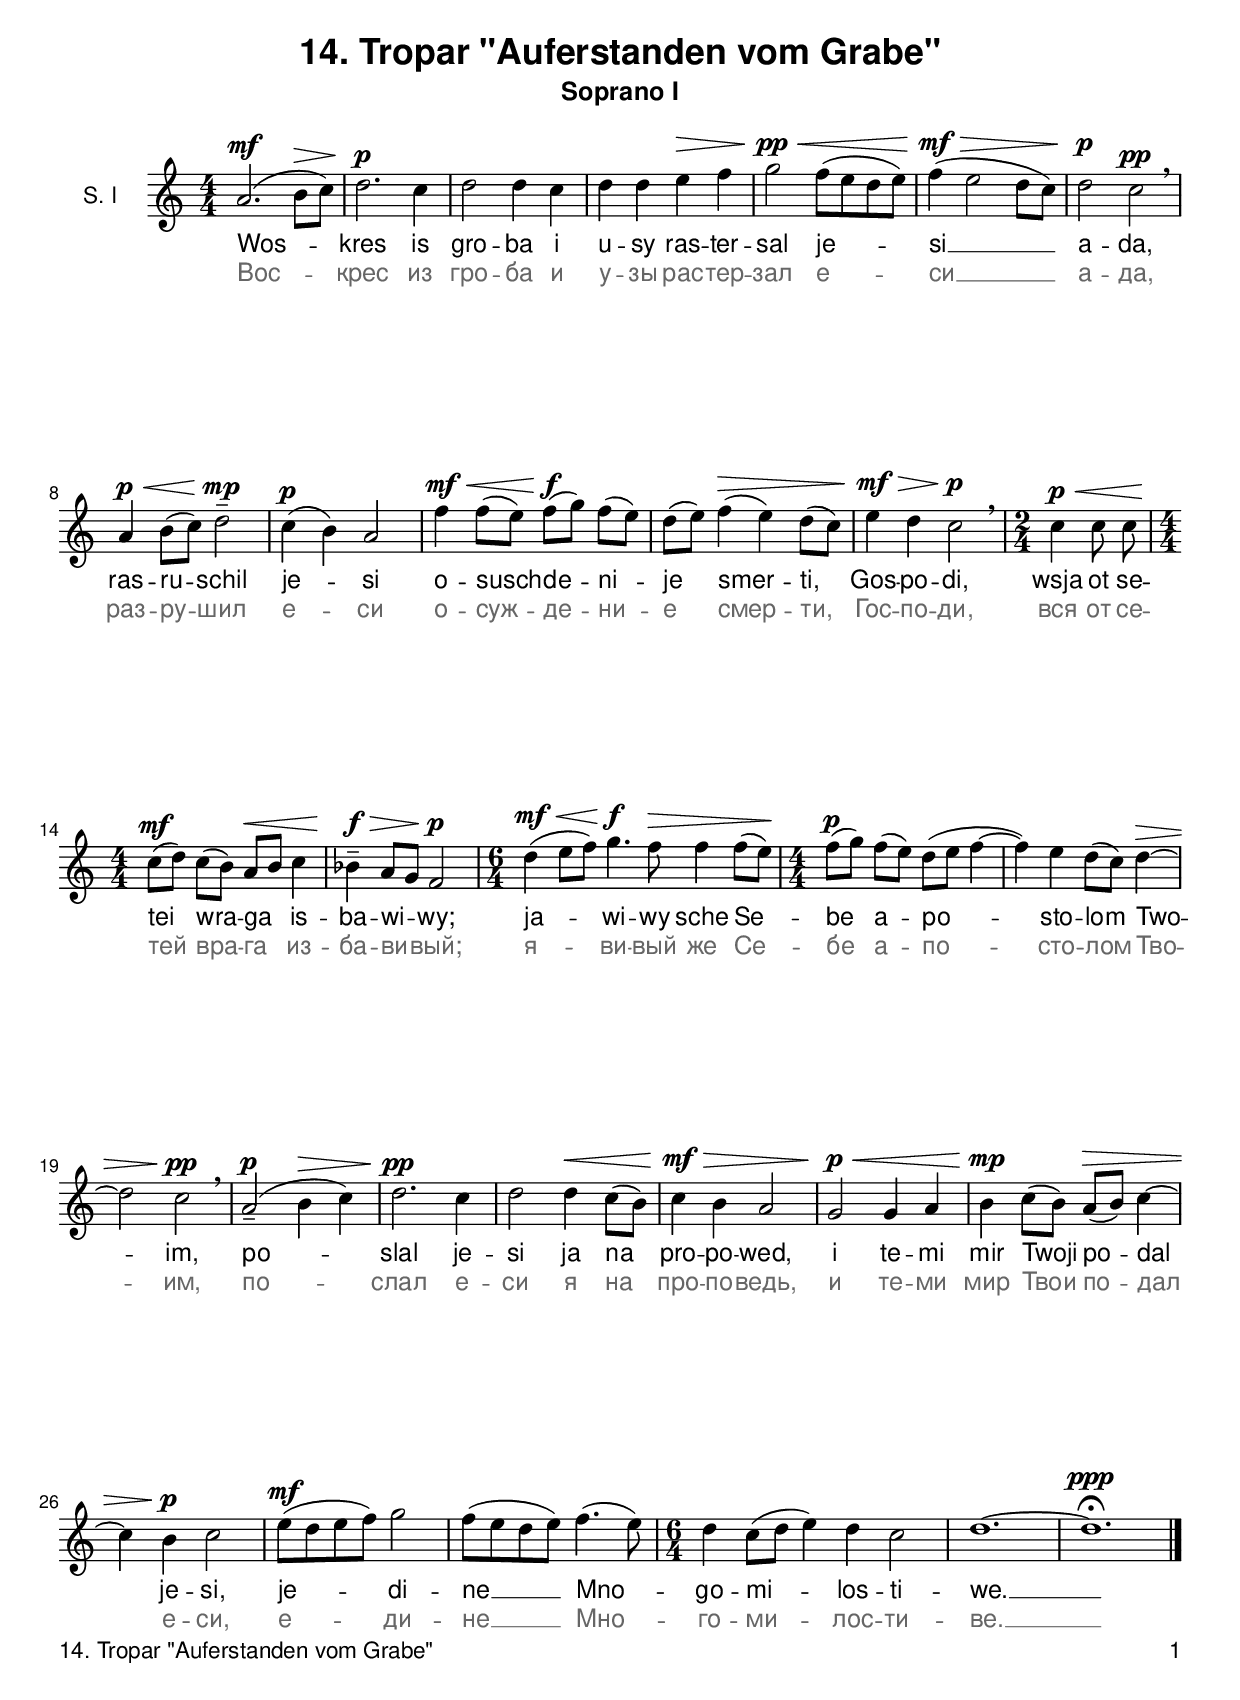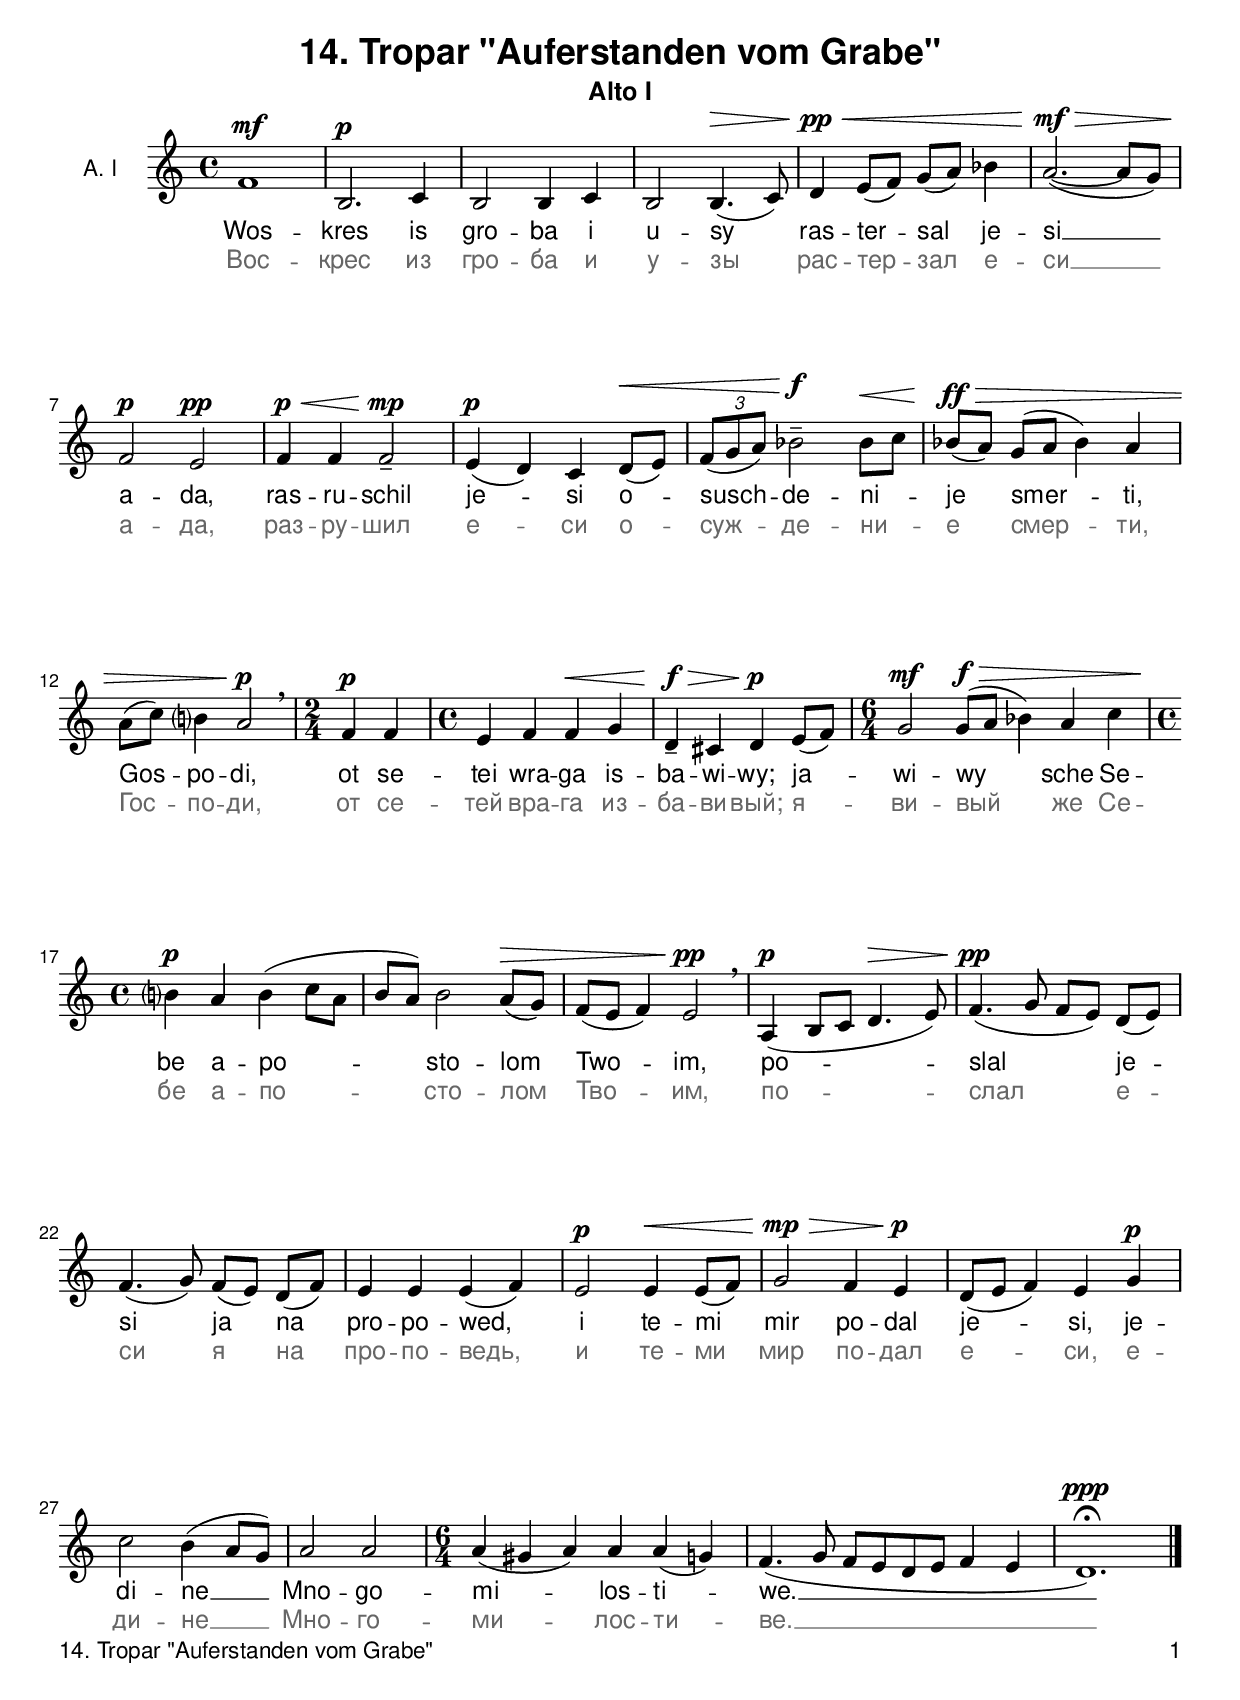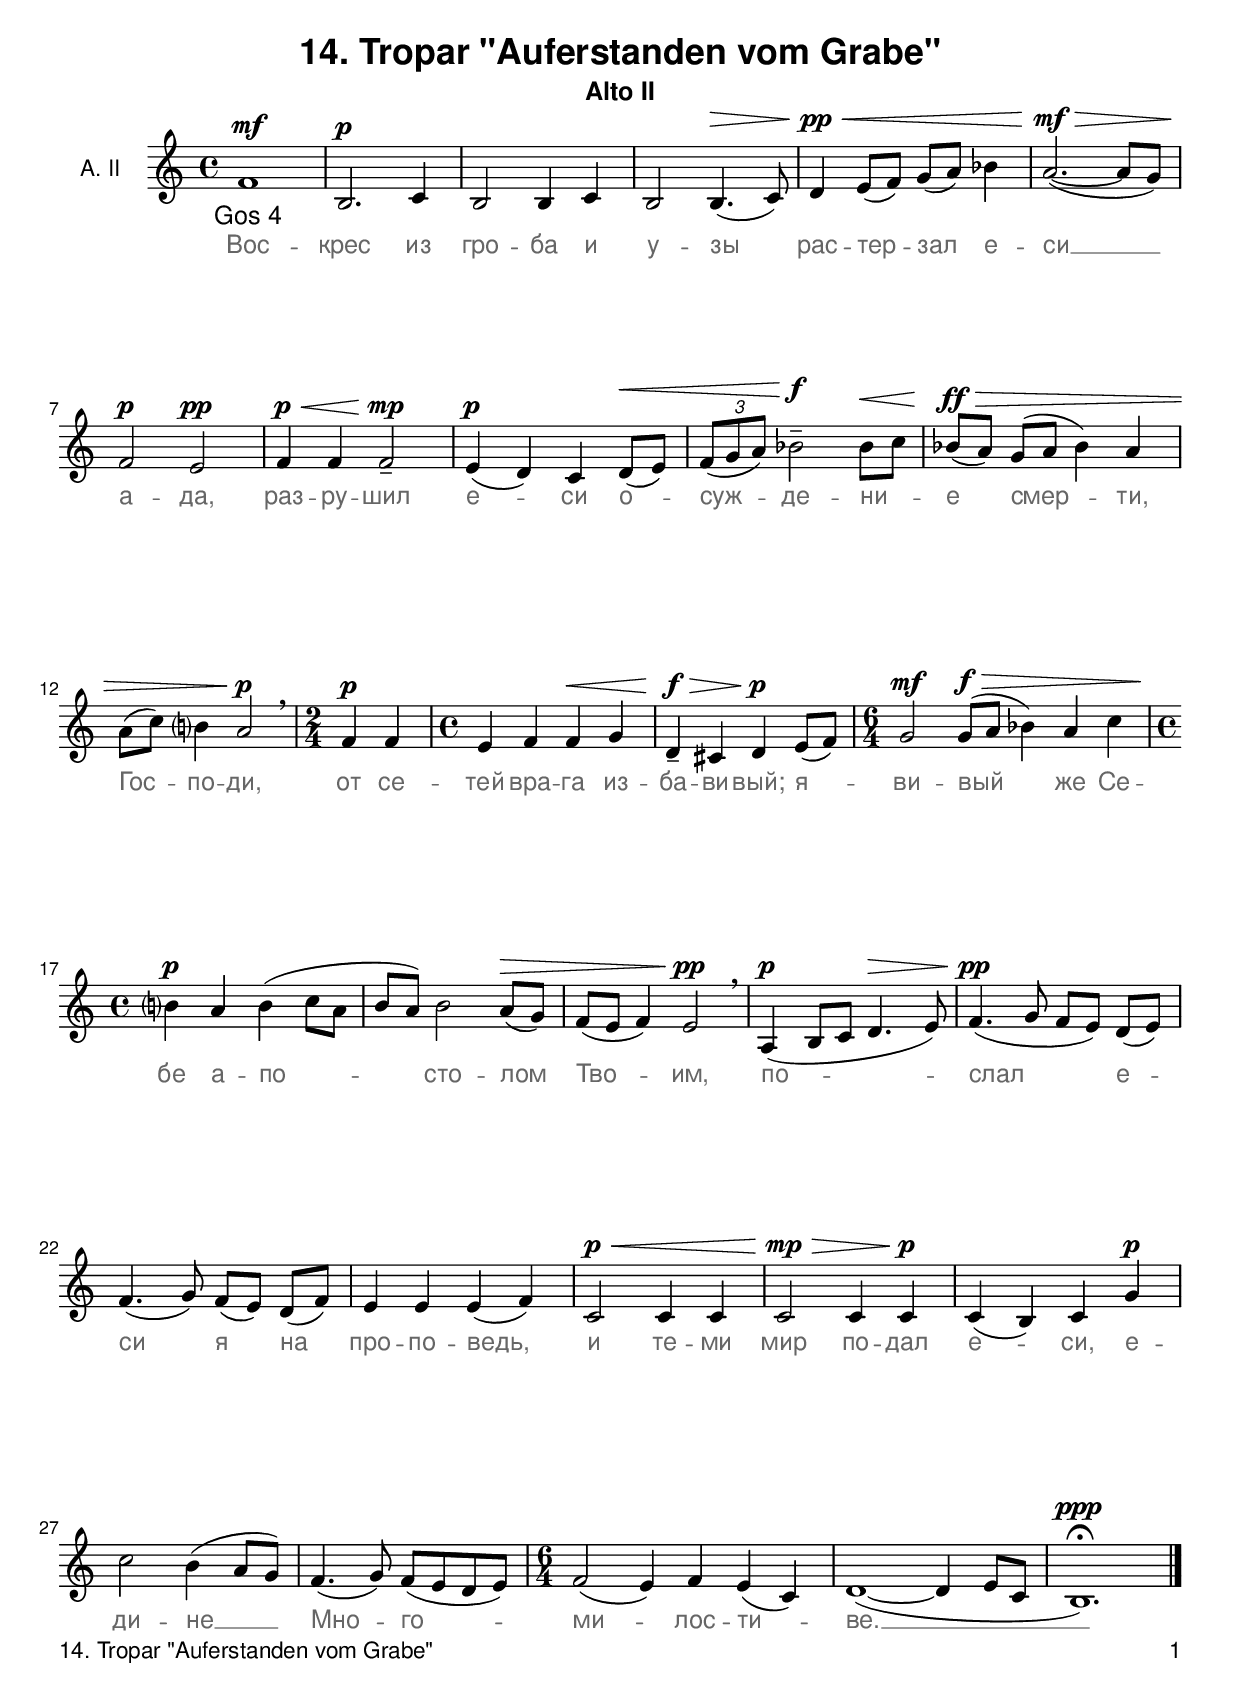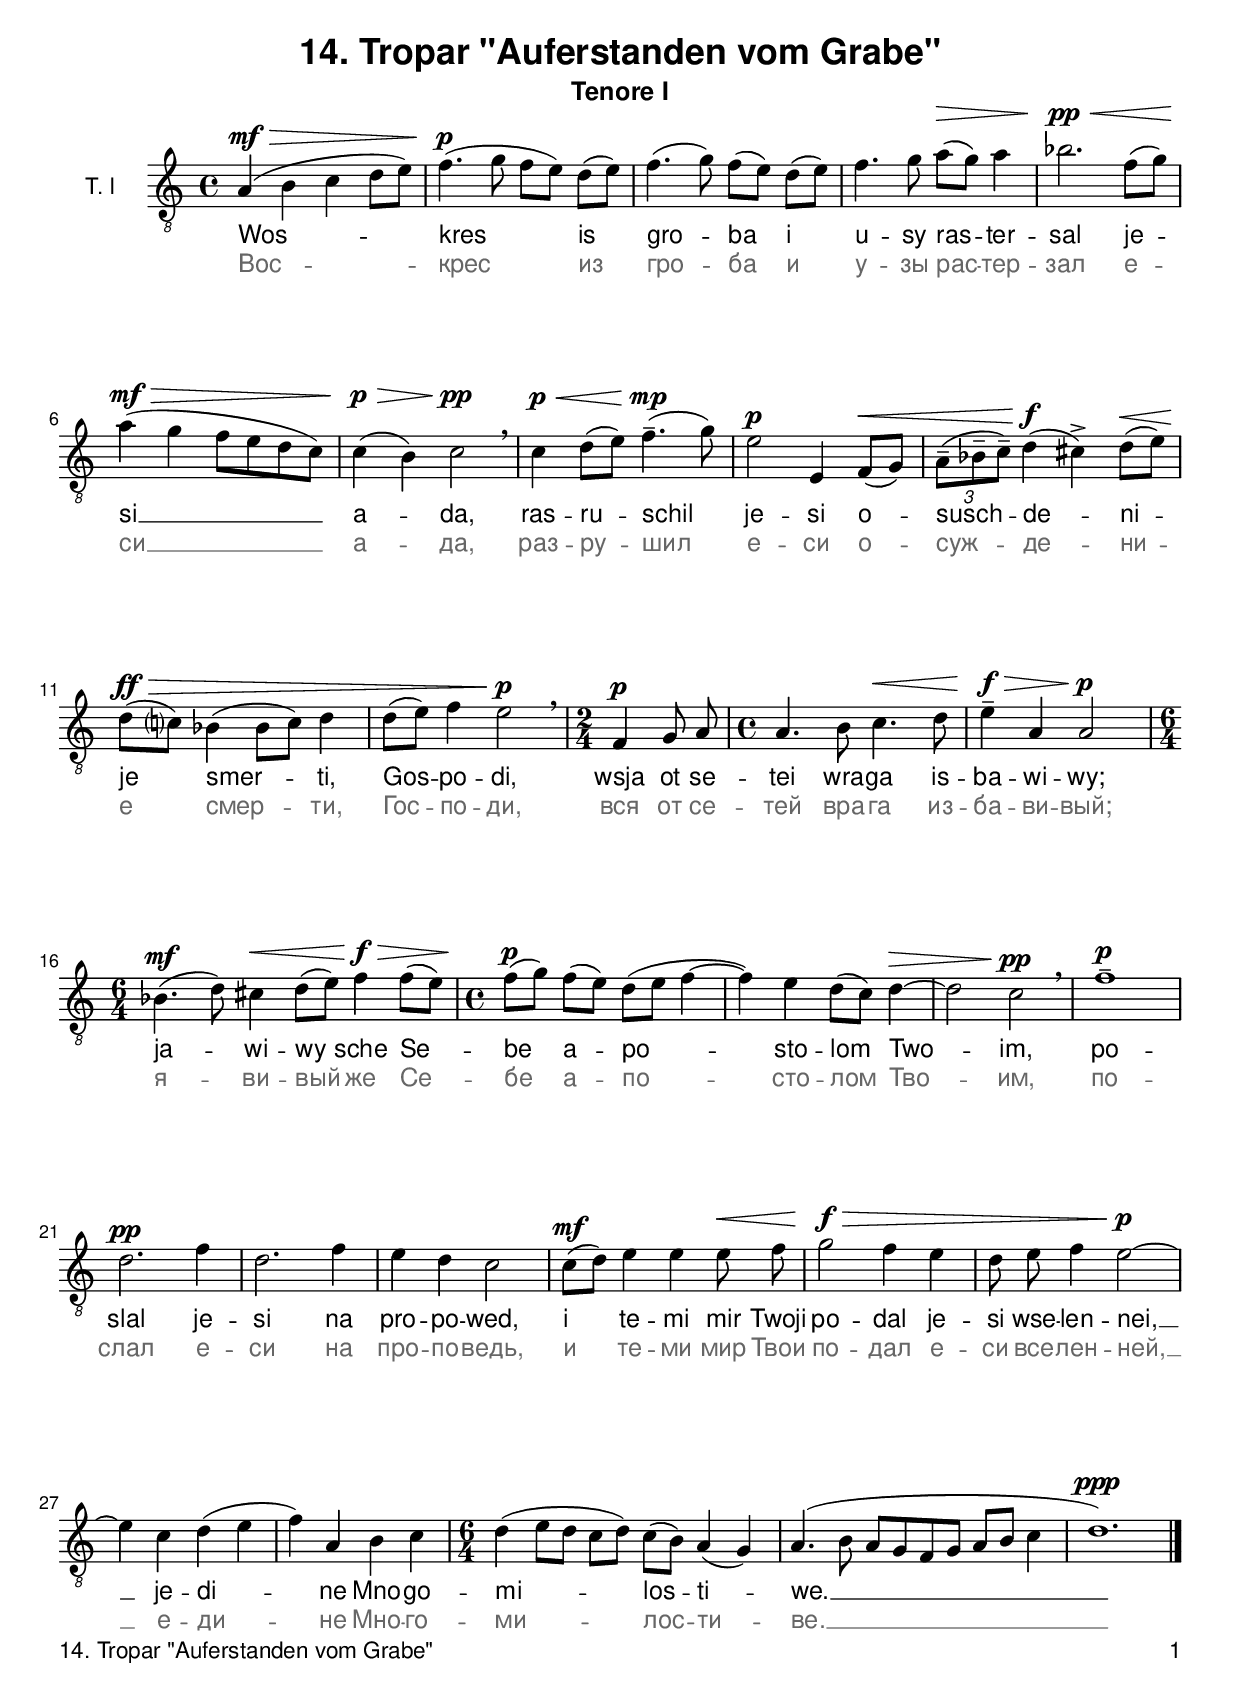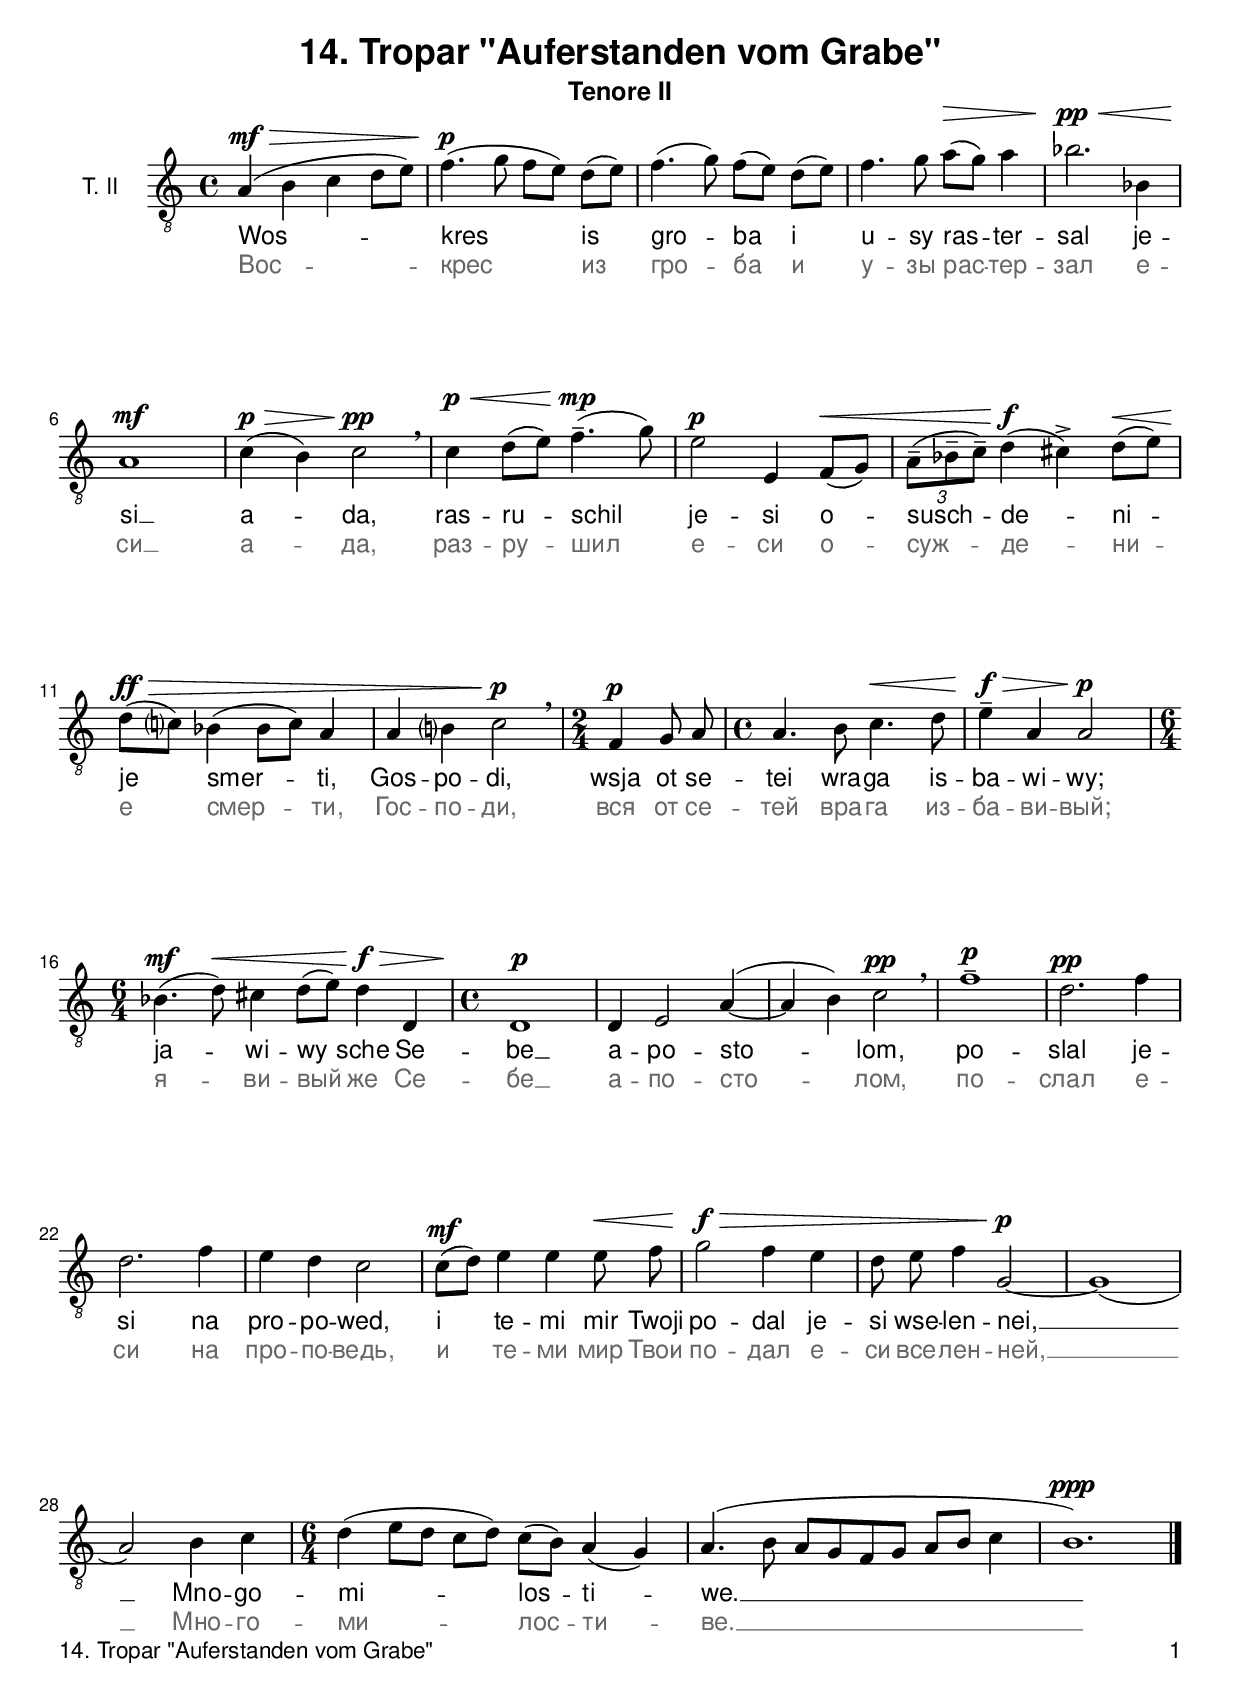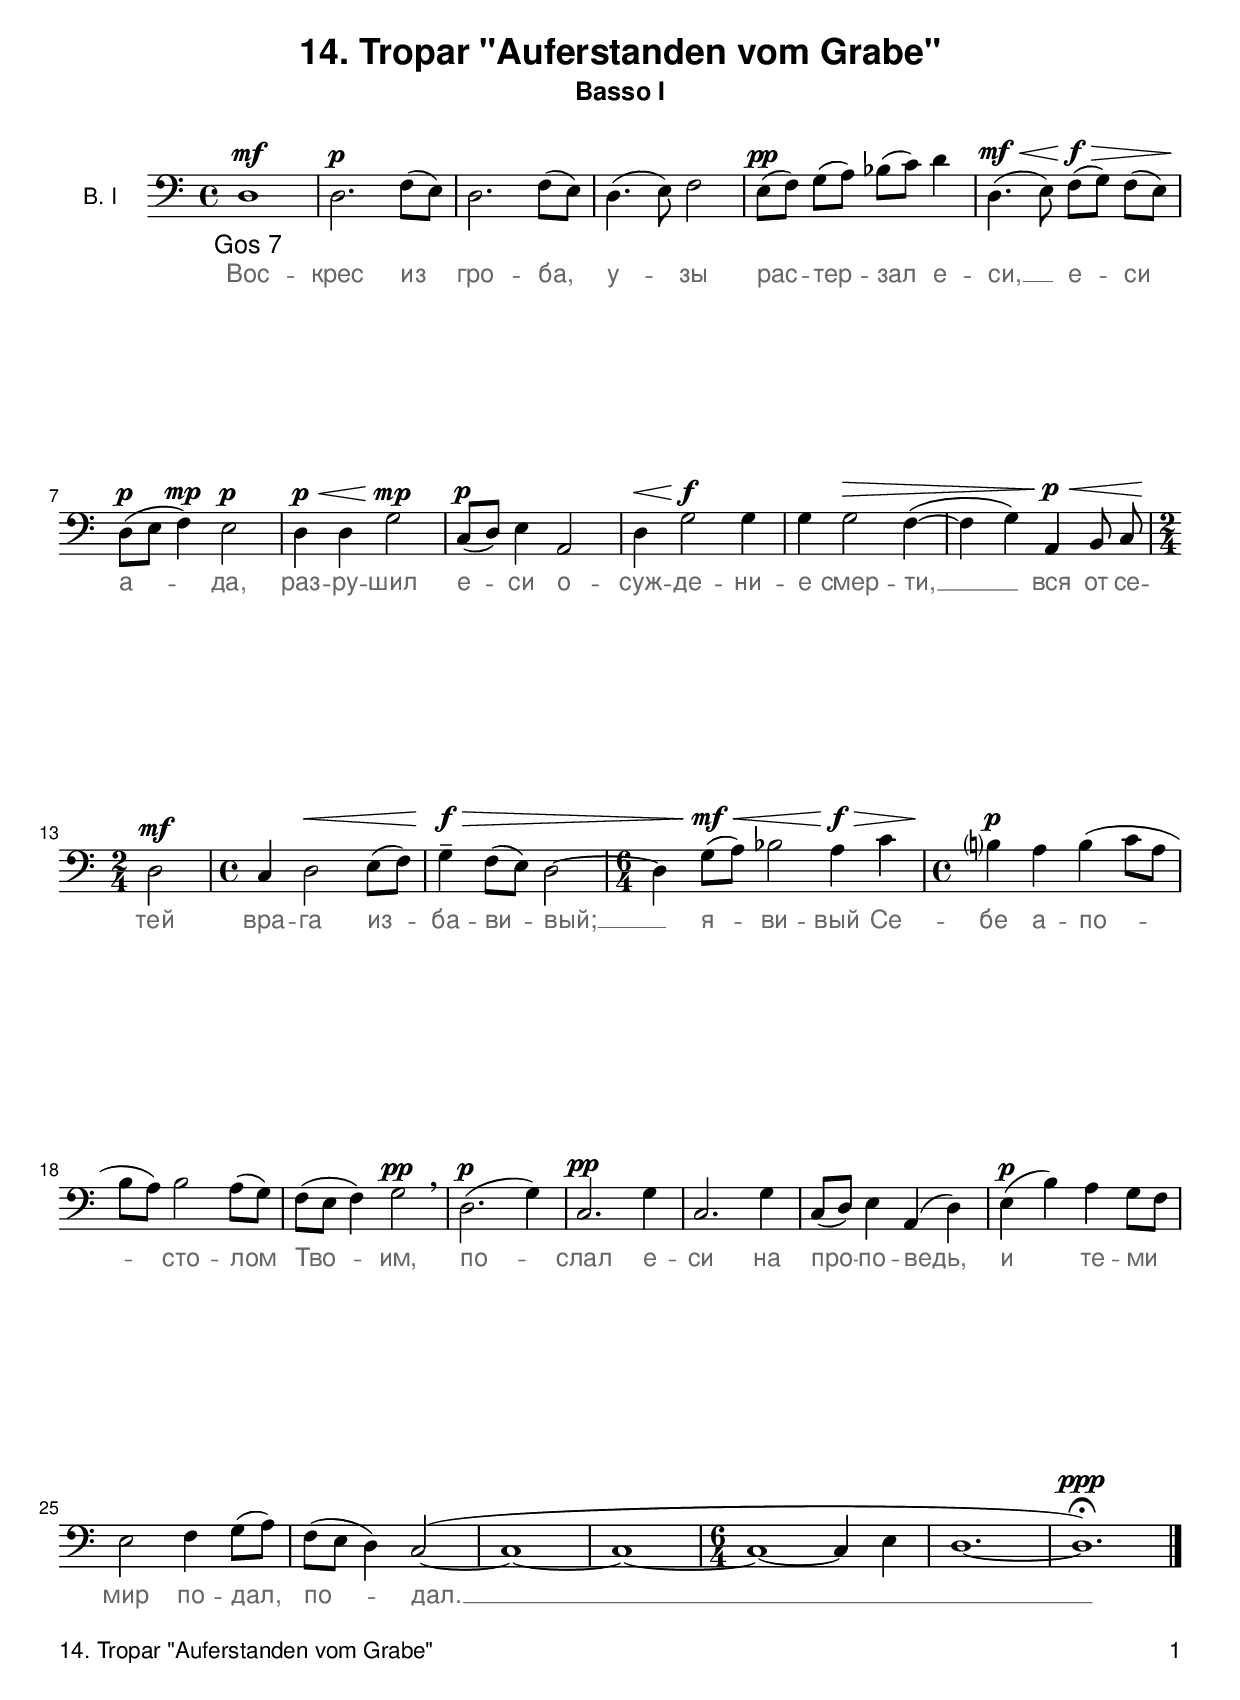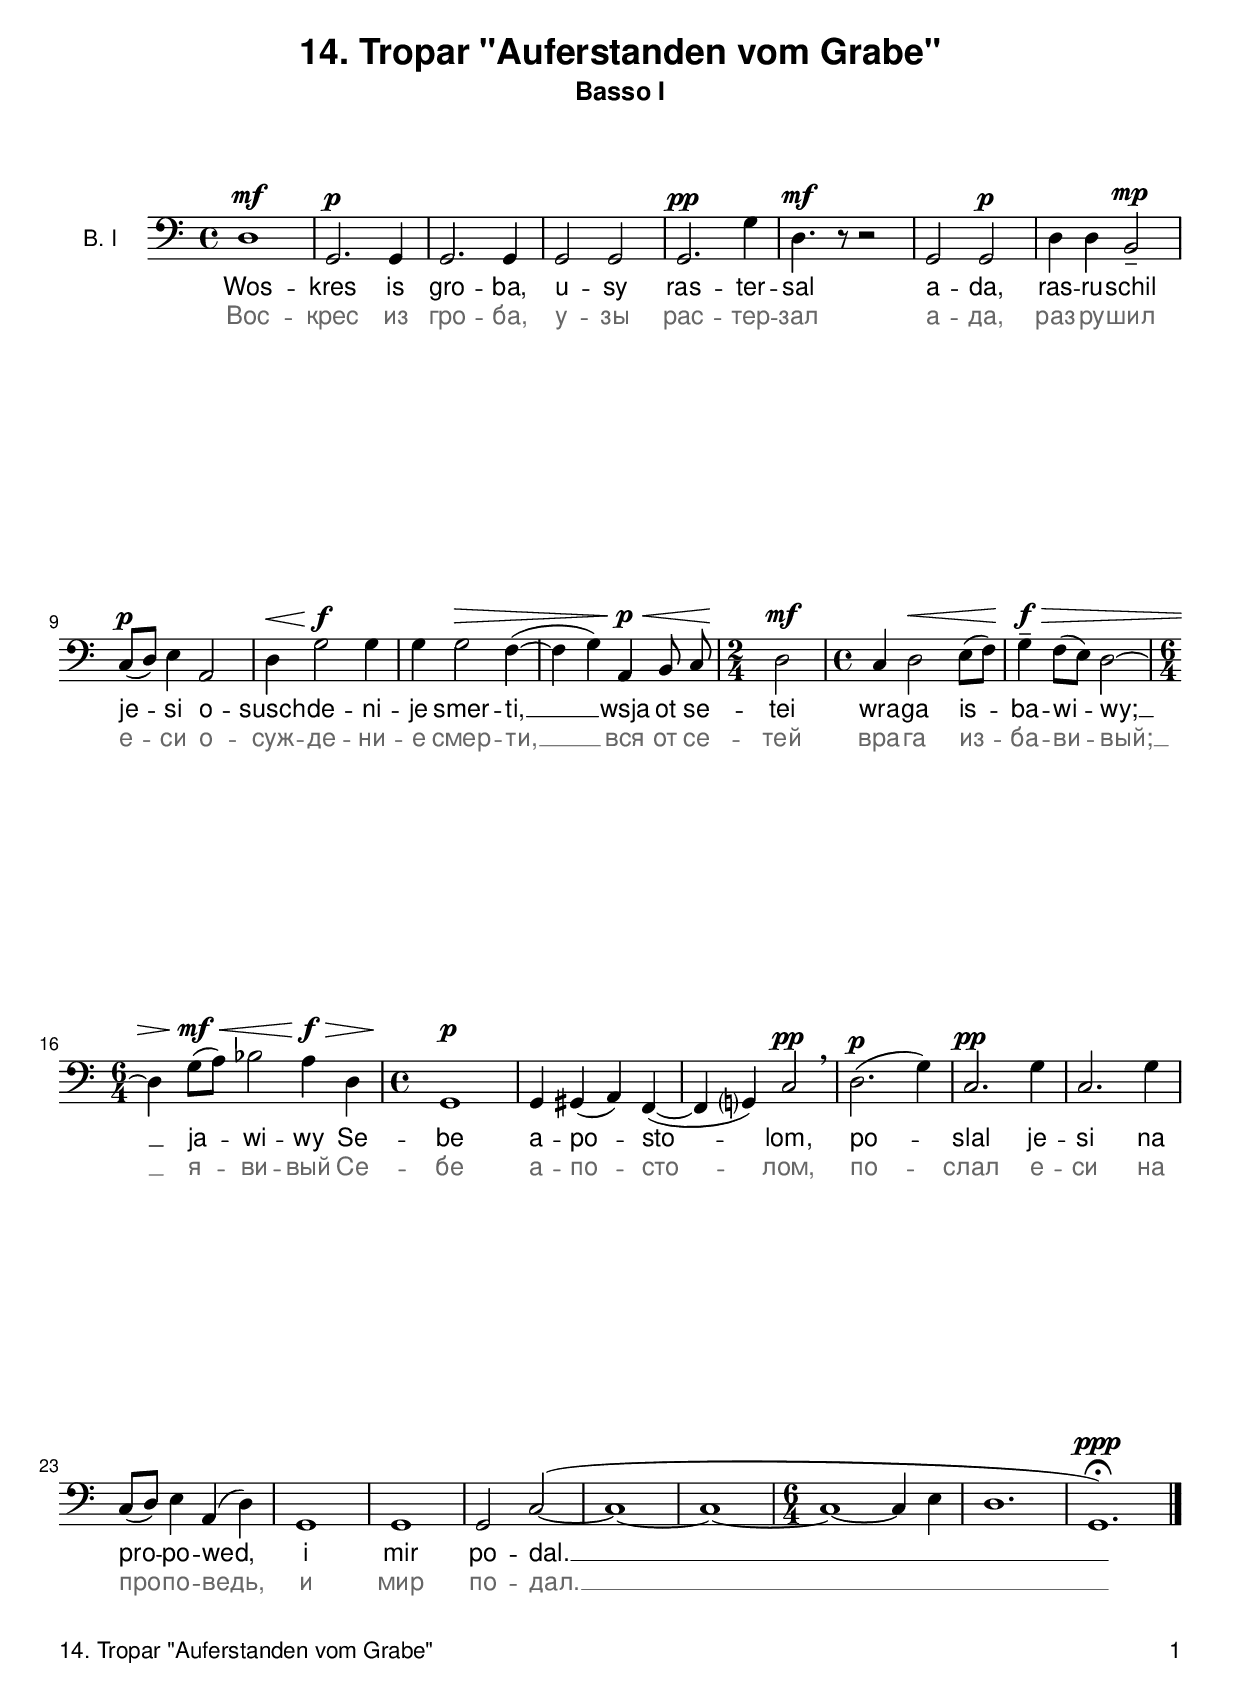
\version "2.18.2"





\paper {
  #(set-paper-size "a4")
  ragged-last-bottom = ##f
  bottom-margin = 1\cm
  top-margin = 1\cm


  fonts = #
  (make-pango-font-tree
   "'Noto Sans', Helvetica, Arial, sans-serif"
   "'Noto Sans', Helvetica, Arial, sans-serif"
   "'Inconsolata', 'Courier New', monospace"
   (/ (* staff-height pt) 2.5))


  print-page-number = ##t
  print-first-page-number = ##t
  oddHeaderMarkup = \markup \null
  evenHeaderMarkup = \markup \null
  oddFooterMarkup = \markup {
    \fill-line {
      \line {"14. Tropar \"Auferstanden vom Grabe\"" }
      \line {
        \on-the-fly \print-page-number-check-first
        \fromproperty #'page:page-number-string
      }
    }
  }
  evenFooterMarkup = \markup {
    \fill-line {
      \line {
        \on-the-fly \print-page-number-check-first
        \fromproperty #'page:page-number-string
      }
      \line {"14. Tropar \"Auferstanden vom Grabe\"" }

    }
  }




}

greyText = {
  \override Lyrics.LyricText  #'color =  #(x11-color 'grey40)
  \override Lyrics.LyricHyphen  #'color =  #(x11-color 'grey40)
  \override Lyrics.LyricExtender  #'color =  #(x11-color 'grey40)
}


global = {
  \key c \major
  \dynamicUp
  \autoBeamOff
  \accidentalStyle "modern-voice-cautionary"
  % \override Score.TimeSignature #'stencil = ##f
  \set Score.markFormatter = #format-mark-box-numbers
  \override Score.BarNumber #'break-visibility = #'#(#f #f #t)
}

obreak = {}
opage ={}

sopranoOneVoice = \relative c'' {
  \numericTimeSignature\time 4/4 
  a2. \mf ( b8 \> [ c8 ) ] | % 2
  d2.  \p c4 | % 3
  d2 d4 c4 | % 4
  d4 d4 e4 \> f4 \obreak | % 5
  g2  \pp \< f8 ( [ e8  d8 e8 ) ] | % 6
  f4 \mf \> ( e2 d8 [ c8 ) ] | % 7
  d2  \p  c2 \pp \breathe | % 8
  a4  \p \< b8  [( c8 ]) d2 \mp -- 
  
  \opage %2
  c4 \p ( b4 ) a2 | % 2
  f'4 \mf\< f8  ( [ e8 ) ] f8  \f ( [ g8 ) ] f8 ( [ e8 ) ] | % 3
  d8 ( [ e8 ) ] f4 \> ( e4 ) d8  ( [ c8 ) ] | % 4
  e4 \mf \> d4 c2 \p \breathe | \obreak 
  \time 2/4  
  c4 \p\< c8 c8 | % 6
  \time 4/4  
  c8 \mf ( [ d8 ) ] c8 ( [ b8 ) ] a8 \< [ b8 ] c4 | % 7
  bes4 \f \>-- a8  [ g8 ] f2 \p  \obreak | % 8
  \time 6/4 
  d'4  \mf \< ( e8 [ f8 ) ] g4. \f f8 \> f4 f8 ( [ e8 ) ] | % 9
  \time 4/4 
  f8  \p ( [ g8 ) ] f8 ( [ e8 ) ] d8 ( [ e8 ] f4 ~ | 
  f4 ) e4 d8 ( [ c8 ) ] d4 \> ~ | % 11
  d2 c2  \pp \breathe
  
  \opage %3
  a2 \p ( -- b4 \> c4 ) | % 2
  d2.  \pp c4 | % 3
  d2 d4 \< c8  [( b8 ]) | % 4
  c4 \mf \> b4 a2  \obreak | % 5
  g2 \p \< g4  a4 | % 6
  b4 \mp c8 [( b8 ]) a8 \> ( [ b8 ) ] c4 ~ | % 7
  c4  b4 \p c2 | % 8
  e8 \mf ( [ d8 e8 f8 ) ] g2 \obreak | % 9
  f8 ( [ e8 d8 e8 ) ] f4. ( e8 ) | 
  \time 6/4  
  d4 c8 ( [ d8 ] e4 ) d4 c2 | % 11
  d1. ~ | % 12
  d1. \ppp \fermata \bar "|."
  
 
  
  
}


sopranoOneCyrillic = \lyricmode {
  Вос -- крес из гро -- ба и у -- зы рас -- тер --
  зал е -- си __ а -- "да,"
  раз -- ру -- шил

  %p2
  е -- си о -- суж -- де --  ни -- е смер -- "ти,"
  Гос -- по -- "ди,"
  вся от се -- тей вра -- га из -- ба -- ви -- "вый;"
  я -- ви -- вый же Се -- бе а -- по -- сто -- лом Тво -- "им,"

  %p3
  по -- слал е -- си я на про -- по -- "ведь,"
  и те -- ми мир Твои по -- дал е -- "си,"
  е -- ди -- не __ 
  Мно -- го -- ми -- лос -- ти -- "ве." __
  
}

%%% Do not edit. This file is generated automatically from 01_sopranoOneLyricsCyrillic.ly

sopranoOneLatinG = \lyricmode {
  Wos -- kres is gro -- ba i u -- sy ras -- ter --
  sal je -- si __ a -- "da,"
  ras -- ru -- schil

  %p2
  je -- si o -- susch -- de --  ni -- je smer -- "ti,"
  Gos -- po -- "di,"
  wsja ot se -- tei wra -- ga is -- ba -- wi -- "wy;"
  ja -- wi -- wy sche Se -- be a -- po -- sto -- lom Two -- "im,"

  %p3
  po -- slal je -- si ja na pro -- po -- "wed,"
  i te -- mi mir Twoji po -- dal je -- "si,"
  je -- di -- ne __ 
  Mno -- go -- mi -- los -- ti -- "we." __
  
}



altoOneVoice = \relative c' {
  \time 4/4
  f1 \mf | % 2
  b,2. \p  c4 | % 3
  b2 b4 c4 | % 4
  b2 b4. \> ( c8 ) \obreak | % 5
  d4 \pp \< e8  ( [ f8 ) ] g8 ( [ a8 ) ] bes4 | % 6
  a2. \mf \> ( ~ a8 [ g8 ) ] | % 7
  f2 \p e2 \pp | % 8
  f4 \p \< f4  f2 \mp --

  \opage %2
  e4 \p ( d4 ) c4 d8 \< ( [ e8 ) ] | % 2
  \times 2/3  {
    f8  ( [ g8  a8 ) ]
  }
  bes2 \f -- bes8 \< [ c8 ] | % 3
  bes8 \ff \> ( [ a8 ) ] g8  ( [ a8 ] bes4 ) a4 | % 4
  a8  ( [ c8 ) ] b4 a2  \p \breathe | \obreak | % 5
  \time 2/4
  f4 \p f4 | % 6
  \time 4/4
  e4 f4 f4 \< g4 | % 7
  d4 \f \> -- cis4  d4 \p e8  ( [ f8 ) ]  \obreak | % 8
  \time 6/4
  g2 \mf g8 \f \> ( [ a8 ] bes4 ) a4  c4 | % 9
  \time 4/4
  b4 \p a4 b4 ( c8 [ a8 ] |
  b8 [ a8 ) ] b2 a8 \> ( [ g8 ) ] | % 11
  f8 ( [ e8 ] f4 ) e2 \pp \breathe

  \opage %3
  a,4 \p  ( b8 [ c8 ] d4. \> e8 ) | % 2
  f4. \pp ( g8 f8 [ e8 ) ] d8 ( [ e8 ) ] | % 3
  f4. ( g8 ) f8 ( [ e8 ) ] d8 ( [ f8 ) ] | % 4
  e4 e4 e4 ( f4 ) \obreak | % 5
  e2 \p e4 \< e8 ( [ f8 ) ] | % 6
  g2  \mp \> f4 e4 \p | % 7
  d8 ( [ e8 ] f4 ) e4 g4 \p | % 8
  c2 b4 ( a8 [ g8 ) ] \obreak | % 9
  a2 a2 |
  \time 6/4
  a4 ( gis4 a4 ) a4 a4( g4) | % 11
  f4.( g8 f8 [ e8 d8 e8 ] f4 e4 | % 12
  d1.) \ppp \fermata \bar "|."
}



altoOneCyrillic = \lyricmode {
    Вос -- крес из гро -- ба и у -- зы рас -- тер --
  зал е -- си __ а -- "да,"
  раз -- ру -- шил
  
    %p2
  е -- си о -- суж -- де --  ни -- е смер -- "ти,"
  Гос -- по -- "ди,"
  от се -- тей вра -- га из -- ба -- ви -- "вый;"
  я -- ви -- вый же Се -- бе а -- по -- сто -- лом Тво -- "им,"

  %p3
  по -- слал е -- си я на про -- по -- "ведь,"
  и те -- ми мир по -- дал е -- "си,"
  е -- ди -- не __ 
  Мно -- го -- ми -- лос -- ти -- "ве." __
}

%%% Do not edit. This file is generated automatically from 03_altoOneLyricsCyrillic.ly

altoOneLatinG = \lyricmode {
    Wos -- kres is gro -- ba i u -- sy ras -- ter --
  sal je -- si __ a -- "da,"
  ras -- ru -- schil
  
    %p2
  je -- si o -- susch -- de --  ni -- je smer -- "ti,"
  Gos -- po -- "di,"
  ot se -- tei wra -- ga is -- ba -- wi -- "wy;"
  ja -- wi -- wy sche Se -- be a -- po -- sto -- lom Two -- "im,"

  %p3
  po -- slal je -- si ja na pro -- po -- "wed,"
  i te -- mi mir po -- dal je -- "si,"
  je -- di -- ne __ 
  Mno -- go -- mi -- los -- ti -- "we." __
}



altoTwoVoice = \relative c' {
  \time 4/4
  f1 \mf | % 2
  b,2. \p  c4 | % 3
  b2 b4 c4 | % 4
  b2 b4. \> ( c8 ) \obreak | % 5
  d4 \pp \< e8  ( [ f8 ) ] g8 ( [ a8 ) ] bes4 | % 6
  a2. \mf \> ( ~ a8 [ g8 ) ] | % 7
  f2 \p e2 \pp | % 8
  f4 \p \< f4  f2 \mp --

  \opage %2
  e4 \p ( d4 ) c4 d8 \< ( [ e8 ) ] | % 2
  \times 2/3  {
    f8  ( [ g8  a8 ) ]
  }
  bes2 \f -- bes8 \< [ c8 ] | % 3
  bes8 \ff \> ( [ a8 ) ] g8  ( [ a8 ] bes4 ) a4 | % 4
  a8  ( [ c8 ) ] b4 a2  \p \breathe | \obreak | % 5
  \time 2/4
  f4 \p f4 | % 6
  \time 4/4
  e4 f4 f4 \< g4 | % 7
  d4 \f \> -- cis4  d4 \p e8  ( [ f8 ) ]  \obreak | % 8
  \time 6/4
  g2 \mf g8 \f \> ( [ a8 ] bes4 ) a4  c4 | % 9
  \time 4/4
  b4 \p a4 b4 ( c8 [ a8 ] |
  b8 [ a8 ) ] b2 a8 \> ( [ g8 ) ] | % 11
  f8 ( [ e8 ] f4 ) e2 \pp \breathe

  \opage %3
  a,4 \p  ( b8 [ c8 ] d4. \> e8 ) | % 2
  f4. \pp ( g8 f8 [ e8 ) ] d8 ( [ e8 ) ] | % 3
  f4. ( g8 ) f8 ( [ e8 ) ] d8 ( [ f8 ) ] | % 4
  e4 e4 e4 ( f4 ) \obreak | % 5
  
  c2 \p \< c4  c4 | % 6
  c2  \> \mp c4 c4 \p | % 7
  c4 ( b4 ) c4 g'4 \p |
    c2 b4 ( a8 [ g8 ) ] \obreak | % 9
  f4. ( g8 ) f8 ( [ e8 d8 e8 ) ] | 
  \time 6/4  
  f2 ( e4 ) f4 e4 ( c4 ) | % 11
  d1 ( ~ d4 e8 [ c8 ] | % 12
  b1. ) \ppp \fermata \bar "|."

}


altoTwoCyrillic =  \altoOneCyrillic

%%% Do not edit. This file is generated automatically from 04_altoTwoLyricsCyrillic.ly

altoTwoLatinG = \lyricmode {
  "Gos 4"
}


tenoreOneVoice = \relative a {
  \time 4/4
  a4 \mf \>( b4 c4 d8 [ e8 ) ] | % 2
  f4.\p ( g8 f8 [ e8 ) ] d8 ( [ e8 ) ] | % 3
  f4. ( g8 ) f8 ( [ e8 ) ] d8 ( [ e8 ) ] | % 4
  f4. g8 a8 \> ( [ g8 ) ] a4 \obreak | % 5
  bes2. \pp\< f8  ( [ g8  ) ] | % 6
  a4 \mf \> ( g4 f8 [ e8 d8 c8 ) ] | % 7
  c4( \p \> b4) c2 \pp \breathe | % 8
  c4  \p \< d8  ( [ e8 ) ] f4.( \mp -- g8)

  \opage %2
  e2 \p e,4 f8 \< ( [ g8 ) ] | % 2
  \times 2/3  {
    a8  ( -- [ bes8 -- c8 ) -- ]
  }
  d4 \f ( cis4 ) -> d8 \< ( [ e8 ) ] | % 3
  d8 \ff \> ( [ c8 ) ] bes4  ( bes8 [ c8 ) ] d4 | % 4
  d8 ( [ e8 ) ] f4 e2 \p \breathe \obreak | % 5
  \time 2/4
  f,4 \p g8 a8 | % 6
  \time 4/4
  a4. b8 c4. \< d8 | % 7
  e4 \f \> -- a,4 a2 \p  \obreak | % 8
  \time 6/4
  bes4.( \mf d8)  cis4 \< d8[(  e8]) f4 \f \> f8 ( [ e8 ) ] | % 9
  \time 4/4
  f8 \p ( [ g8 ) ] f8 ( [ e8 ) ] d8 ( [ e8 ] f4 ~ |
  f4 ) e4 d8 ( [ c8 ]) d4\>  ~ | % 11
  d2 c2 \pp \breathe

  \opage %3
  f1-- \p | % 2
  d2. \pp f4 | % 3
  d2. f4 | % 4
  e4 d4 c2 \obreak | % 5
  c8 \mf ( [ d8 ) ] e4 e4 e8 \< f8 | % 6
  g2  \f \> f4 e4  | % 7
  d8 e8 f4  e2 \p ~ | % 8
  e4 \! c4 d4( e4 \obreak | % 9
  f4) a,4 b4 c4 |
  \time 6/4
  d4 ( e8 [ d8 ] c8 [ d8 ) ] c8 [( b8 ]) a4 ( g4 ) | % 11
  a4. ( b8 a8 [ g8 f8 g8 ] a8 [ b8 ] c4 | % 12
  d1. \ppp  ) \bar "|."

}



tenoreOneCyrillic = \lyricmode {
  Вос -- крес из гро -- ба и у -- зы рас -- тер --
  зал е -- си __ а -- "да,"
  раз -- ру -- шил

  %p2
  е -- си о -- суж -- де --  ни -- е смер -- "ти,"
  Гос -- по -- "ди,"
  вся от се -- тей вра -- га из -- ба -- ви -- "вый;"
  я -- ви -- вый же Се -- бе а -- по -- сто -- лом Тво -- "им,"

  %p3
  по -- слал е -- си на про -- по -- "ведь,"
  и те -- ми мир Твои по -- дал е -- си все -- лен -- "ней," __
  е -- ди -- не 
  Мно -- го -- ми -- лос -- ти -- "ве." __
  
}

%%% Do not edit. This file is generated automatically from 05_tenoreOneLyricsCyrillic.ly

tenoreOneLatinG = \lyricmode {
  Wos -- kres is gro -- ba i u -- sy ras -- ter --
  sal je -- si __ a -- "da,"
  ras -- ru -- schil

  %p2
  je -- si o -- susch -- de --  ni -- je smer -- "ti,"
  Gos -- po -- "di,"
  wsja ot se -- tei wra -- ga is -- ba -- wi -- "wy;"
  ja -- wi -- wy sche Se -- be a -- po -- sto -- lom Two -- "im,"

  %p3
  po -- slal je -- si na pro -- po -- "wed,"
  i te -- mi mir Twoji po -- dal je -- si wse -- len -- "nei," __
  je -- di -- ne 
  Mno -- go -- mi -- los -- ti -- "we." __
  
}


tenoreTwoVoice = \relative c' {
  \time 4/4
  a4 \mf \>( b4 c4 d8 [ e8 ) ] | % 2
  f4.\p ( g8 f8 [ e8 ) ] d8 ( [ e8 ) ] | % 3
  f4. ( g8 ) f8 ( [ e8 ) ] d8 ( [ e8 ) ] | % 4
  f4. g8 a8 \> ( [ g8 ) ] a4 \obreak | % 5
  bes2. \pp\< bes,4 | % 6
  a1 \mf | % 7
  c4( \p \> b4) c2 \pp \breathe | % 8
  c4  \p \< d8  ( [ e8 ) ] f4.( \mp -- g8)

  \opage %2
  e2 \p e,4 f8 \< ( [ g8 ) ] | % 2
  \times 2/3  {
    a8  ( -- [ bes8 -- c8 ) -- ]
  }
  d4 \f ( cis4 ) -> d8 \< ( [ e8 ) ] | % 3
  d8 \ff \> ( [ c8 ) ] bes4  ( bes8 [ c8 ) ] a4 | % 4
  a4 b4 c2  \p \breathe \obreak | % 5

  \time 2/4
  f,4 \p g8 a8 | % 6
  \time 4/4
  a4. b8 c4. \< d8 | % 7
  e4 \f \> -- a,4 a2 \p  \obreak | % 8
  \time 6/4

  bes4. \mf ( d8 \< ) cis4  d8 ( [ e8 ]) d4 \f \> d,4 | % 9
  \time 4/4
  d1 \p |
  d4 e2 a4( ~ | % 11
  a4 b4 ) c2  \pp \breathe

  \opage %3
  f1-- \p | % 2
  d2. \pp f4 | % 3
  d2. f4 | % 4
  e4 d4 c2 \obreak | % 5
  c8 \mf ( [ d8 ) ] e4 e4 e8 \< f8 | % 6
  g2  \f \> f4 e4  | % 7
  d8 e8 f4  g,2 \p ~ | % 8
  g1 ( \obreak | % 9
  a2)  b4 c4 |
  \time 6/4
  d4 ( e8 [ d8 ] c8 [ d8 ) ] c8 [( b8 ]) a4 ( g4 ) | % 11
  a4. ( b8 a8 [ g8 f8 g8 ] a8 [ b8 ] c4 | % 12
  b1. \ppp  ) \bar "|."
}




tenoreTwoCyrillic = \lyricmode {
  Вос -- крес из гро -- ба и у -- зы рас -- тер --
  зал е -- си __ а -- "да,"
  раз -- ру -- шил

  %p2
  е -- си о -- суж -- де --  ни -- е смер -- "ти,"
  Гос -- по -- "ди,"
  вся от се -- тей вра -- га из -- ба -- ви -- "вый;"
  я -- ви -- вый же Се -- бе __ а -- по -- сто -- "лом,"
  
  %p3
  по -- слал е -- си на про -- по -- "ведь,"
  и те -- ми мир Твои по -- дал е -- си все -- лен -- "ней," __

  Мно -- го -- ми -- лос -- ти -- "ве." __
}

%%% Do not edit. This file is generated automatically from 06_tenoreTwoLyricsCyrillic.ly

tenoreTwoLatinG = \lyricmode {
  Wos -- kres is gro -- ba i u -- sy ras -- ter --
  sal je -- si __ a -- "da,"
  ras -- ru -- schil

  %p2
  je -- si o -- susch -- de --  ni -- je smer -- "ti,"
  Gos -- po -- "di,"
  wsja ot se -- tei wra -- ga is -- ba -- wi -- "wy;"
  ja -- wi -- wy sche Se -- be __ a -- po -- sto -- "lom,"
  
  %p3
  po -- slal je -- si na pro -- po -- "wed,"
  i te -- mi mir Twoji po -- dal je -- si wse -- len -- "nei," __

  Mno -- go -- mi -- los -- ti -- "we." __
}


bassoOneVoice = \relative f {
  \time 4/4
  d1 \mf  |
  d2.\p f8 [( e8 ]) |
  d2. f8 [( e8 ]) |
  d4. ( e8 ) f2 \obreak | % 5
  e8 \pp ( [ f8 ) ] g8 ( [ a8 ) ] bes8 ( [ c8 ) ] d4 | % 6
  d,4. \mf \< ( e8 ) f8 \f\> [( g8 ]) f8 [( e8 ]) | % 7
  d8  \p ( [ e8 ] f4 \mp  ) e2  \p | % 8
  d4 \p \< d4  g2 \mp |

  \opage %2
  c,8 \p ( [ d8 ) ] e4 a,2 | % 2
  d4 \< g2 \f g4  | % 3
  g4 g2 \>  f4 ( ~ | % 4
  f4   g4 ) a,4 \p \< b8 c8  \obreak | % 5
  \time 2/4
  d2  \mf | % 6
  \time 4/4
  c4  d2 \< e8 ( [ f8 ) ] | % 7
  g4 \f \> -- f8 ( [ e8 ) ] d2 ~  \obreak | % 8
  \time 6/4
  d4  g8 \mf \< ([ a8 )] bes2 a4 \f \> c4 | % 9
  \time 4/4
  b4  \p a4 b4 ( c8 [ a8 ] |
  b8 [ a8 ) ] b2 a8 ( [ g8 ) ] | % 11
  f8 ( [ e8 ] f4 ) g2 \pp \breathe

  \opage %3
  d2. \p ( g4 ) | % 2
  c,2. \pp g'4 | % 3
  c,2. g'4 | % 4
  c,8 ( [ d8 ) ] e4 a,4 ( d4 ) \obreak | % 5
  e4 \p ( b'4 ) a4 g8 [ f8 ] | % 6
  e2 f4 g8 ( [ a8 ) ] | % 7
  f8 ( [ e8 ] d4 ) c2 ~ ( | % 8
  c1 ~ \obreak | % 9
  c1 ~ |
  \time 6/4
  c1 ~ c4 e4 | % 11
  d1. ~ | % 12
  d1. \ppp \fermata ) \bar "|."
}



bassoOneCyrillic = \lyricmode {
  Вос -- крес из гро -- "ба,"  у -- зы рас -- тер --
  зал е -- "си," __  е -- си а -- "да,"
  раз -- ру -- шил

  %p2
  е -- си о -- суж -- де --  ни -- е смер -- "ти," __
  вся от се -- тей вра -- га из -- ба -- ви -- "вый;" __
  я -- ви -- вый Се -- бе а -- по -- сто -- лом Тво -- "им,"

  %p3
  по -- слал е -- си на про -- по -- "ведь,"
  и те -- ми мир  по -- "дал," по -- "дал." __
}


bassoOneLatinG = \lyricmode {
  "Gos 7"
}



bassoTwoVoice = \relative c {

  \time 4/4
  d1 \mf  |
  g,2. \p g4  | % 3
  g2. g4 | % 4
  g2 g2 \obreak | % 5
  g2. \pp g'4 | % 6
  d4. \mf  r8 r2  | % 7
  g,2  g2 \p | % 8
  d'4  d4 b2-- \mp

  \opage %2
  c8 \p ( [ d8 ) ] e4 a,2 | % 2
  d4 \< g2 \f g4  | % 3
  g4 g2 \>  f4 ( ~ | % 4
  f4   g4 ) a,4 \p \< b8 c8  \obreak | % 5
  \time 2/4
  d2  \mf | % 6
  \time 4/4
  c4  d2 \< e8 ( [ f8 ) ] | % 7
  g4 \f \> -- f8 ( [ e8 ) ] d2 ~  \obreak | % 8
  \time 6/4
  d4  g8 \mf \< ([ a8 )] bes2 a4 \f \> d,4 | % 9
  \time 4/4
  g,1  \p |
  g4 gis4 ( a4 ) f4 ( ~ | % 11
  f4 g4 ) c2 \pp \breathe


  \opage %3
  d2. \p ( g4 ) | % 2
  c,2. \pp g'4 | % 3
  c,2. g'4 | % 4
  c,8 ( [ d8 ) ] e4 a,4 ( d4 ) \obreak | % 5
  g,1 | % 6
  g1 | % 7
  g2 c2 ~ ( | % 8
  c1 ~ \obreak | % 9
  c1 ~ |
  \time 6/4
  c1 ~ c4 e4 | % 11
  d1.  | % 12
  g,1. \ppp \fermata ) \bar "|."
  
}


bassoTwoCyrillic = \lyricmode {
  Вос -- крес из гро -- "ба,"  у -- зы 
  рас -- тер -- зал  а -- "да,"
  раз -- ру -- шил

  %p2
  е -- си о -- суж -- де --  ни -- е смер -- "ти," __
  вся от се -- тей вра -- га из -- ба -- ви -- "вый;" __
  я -- ви -- вый Се -- бе а -- по -- сто -- "лом," 

  %p3
  по -- слал е -- си на про -- по -- "ведь,"
  и  мир  по -- "дал."  __
}

%%% Do not edit. This file is generated automatically from 08_bassoTwoLyricsCyrillic.ly
bassoTwoLatinG = \lyricmode {
  Wos -- kres is gro -- "ba,"  u -- sy 
  ras -- ter -- sal  a -- "da,"
  ras -- ru -- schil

  %p2
  je -- si o -- susch -- de --  ni -- je smer -- "ti," __
  wsja ot se -- tei wra -- ga is -- ba -- wi -- "wy;" __
  ja -- wi -- wy Se -- be a -- po -- sto -- "lom," 

  %p3
  po -- slal je -- si na pro -- po -- "wed,"
  i  mir  po -- "dal."  __
}



\layout {

}


%---------- Soprano-------------------------------
\book {
  \bookOutputName "01_sopranoOne"
  \header {
    title = "14. Tropar \"Auferstanden vom Grabe\"" 
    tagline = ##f
    subtitle = "Soprano I"
  }
  \score {
    \new Staff \with {
      instrumentName = "S. I"
    } { \global \sopranoOneVoice }
    \addlyrics { \sopranoOneLatinG }
    \addlyrics { \greyText \sopranoOneCyrillic }
  }
}

%---------- Alto -------------------------------
\book {
  \bookOutputName "03_altoOne"
  \header {
    title = "14. Tropar \"Auferstanden vom Grabe\"" 
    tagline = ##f
    subtitle = "Alto I"
  }
  \score {

    \new Staff \with {
      instrumentName = "A. I"
    } { \global  \altoOneVoice }
    \addlyrics { \altoOneLatinG }
    \addlyrics { \greyText \altoOneCyrillic }
  }
}
\book {
  \bookOutputName "04_altoTwo"
  \header {
    title = "14. Tropar \"Auferstanden vom Grabe\"" 
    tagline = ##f
    subtitle = "Alto II"
  }
  \score {
    \new Staff \with {
      instrumentName = "A. II"
    } { \global  \altoTwoVoice }
    \addlyrics { \altoTwoLatinG }
    \addlyrics { \greyText \altoTwoCyrillic}
  }
}

%---------- Tenore -------------------------------
\book {
  \bookOutputName "05_tenoreOne"
  \header {
    title = "14. Tropar \"Auferstanden vom Grabe\"" 
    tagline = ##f
    subtitle = "Tenore I"
  }
  \score {
    \new Staff \with {
      instrumentName = "T. I"
    } {\clef "treble_8" \global \tenoreOneVoice }
    \addlyrics { \tenoreOneLatinG }
    \addlyrics { \greyText \tenoreOneCyrillic }
  }
}
\book {
  \bookOutputName "06_tenoreTwo"
  \header {
    title = "14. Tropar \"Auferstanden vom Grabe\"" 
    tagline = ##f
    subtitle = "Tenore II"
  }
  \score {
    \new Staff \with {
      instrumentName = "T. II"
    } { \clef "treble_8" \global  \tenoreTwoVoice }
    \addlyrics { \tenoreTwoLatinG }
    \addlyrics { \greyText \tenoreTwoCyrillic }
  }
}
%---------- Basso -------------------------------
\book {
  \bookOutputName "07_bassoOne"
  \header {
    title = "14. Tropar \"Auferstanden vom Grabe\"" 
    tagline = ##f
    subtitle = "Basso I"
  }
  \score {
    \new Staff \with {
      instrumentName = "B. I"
    } { \clef bass \global  \bassoOneVoice }
    \addlyrics { \bassoOneLatinG }
    \addlyrics { \greyText \bassoOneCyrillic }
  }
}

\book {
  \bookOutputName "08_BassoTwo"
  \header {
    title = "14. Tropar \"Auferstanden vom Grabe\"" 
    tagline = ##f
    subtitle = "Basso I"
  }
  \score {
    \new Staff \with {
      instrumentName = "B. I"
    } { \clef bass \global  \bassoTwoVoice }
    \addlyrics { \bassoTwoLatinG }
    \addlyrics { \greyText \bassoTwoCyrillic }
  }
}




